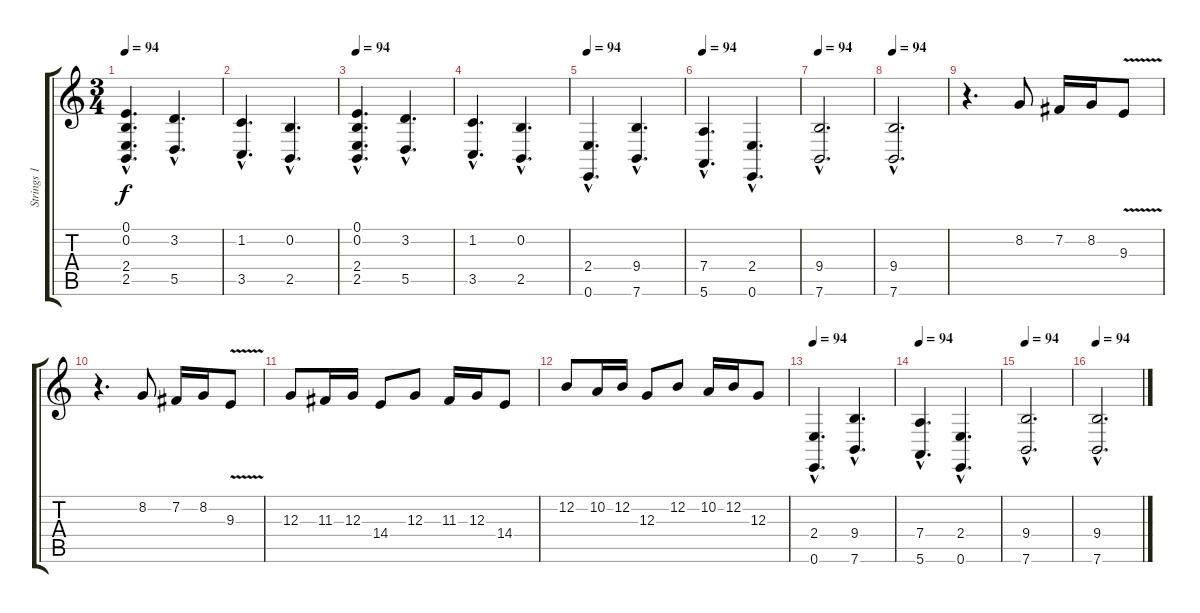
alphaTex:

\track ("Strings 1" "Strings 1") {instrument stringensemble1}
\staff {score tabs}
\tuning (E4 B3 G3 D3 A2 E2) {hide}
\ts (3 4)
\tempo 94
\clef g2
\ks c
(0.1{hac} 0.2{hac} 2.4{hac} 2.5{hac}).4{d dy f} (3.2{hac} 5.5{hac}).4{d} |
(1.2{hac} 3.5{hac}).4{d} (0.2{hac} 2.5{hac}).4{d} |
\tempo 94
(0.1{hac} 0.2{hac} 2.4{hac} 2.5{hac}).4{d} (3.2{hac} 5.5{hac}).4{d} |
(1.2{hac} 3.5{hac}).4{d} (0.2{hac} 2.5{hac}).4{d} |
\tempo 94
(2.4{hac} 0.6{hac}).4{d} (9.4{hac} 7.6{hac}).4{d} |
\tempo 94
(7.4{hac} 5.6{hac}).4{d} (2.4{hac} 0.6{hac}).4{d} |
\tempo 94
(9.4{hac} 7.6{hac}).2{d} |
\tempo 94
(9.4{hac} 7.6{hac}).2{d} |
r.4{d} 8.2.8 7.2.16 8.2.16 9.3{v}.8 |
r.4{d} 8.2.8 7.2.16 8.2.16 9.3{v}.8 |
12.3.8 11.3.16 12.3.16 14.4.8 12.3.8 11.3.16 12.3.16 14.4.8 |
12.2.8 10.2.16 12.2.16 12.3.8 12.2.8 10.2.16 12.2.16 12.3.8 |
\tempo 94
(2.4{hac} 0.6{hac}).4{d} (9.4{hac} 7.6{hac}).4{d} |
\tempo 94
(7.4{hac} 5.6{hac}).4{d} (2.4{hac} 0.6{hac}).4{d} |
\tempo 94
(9.4{hac} 7.6{hac}).2{d} |
\tempo 94
(9.4{hac} 7.6{hac}).2{d}
